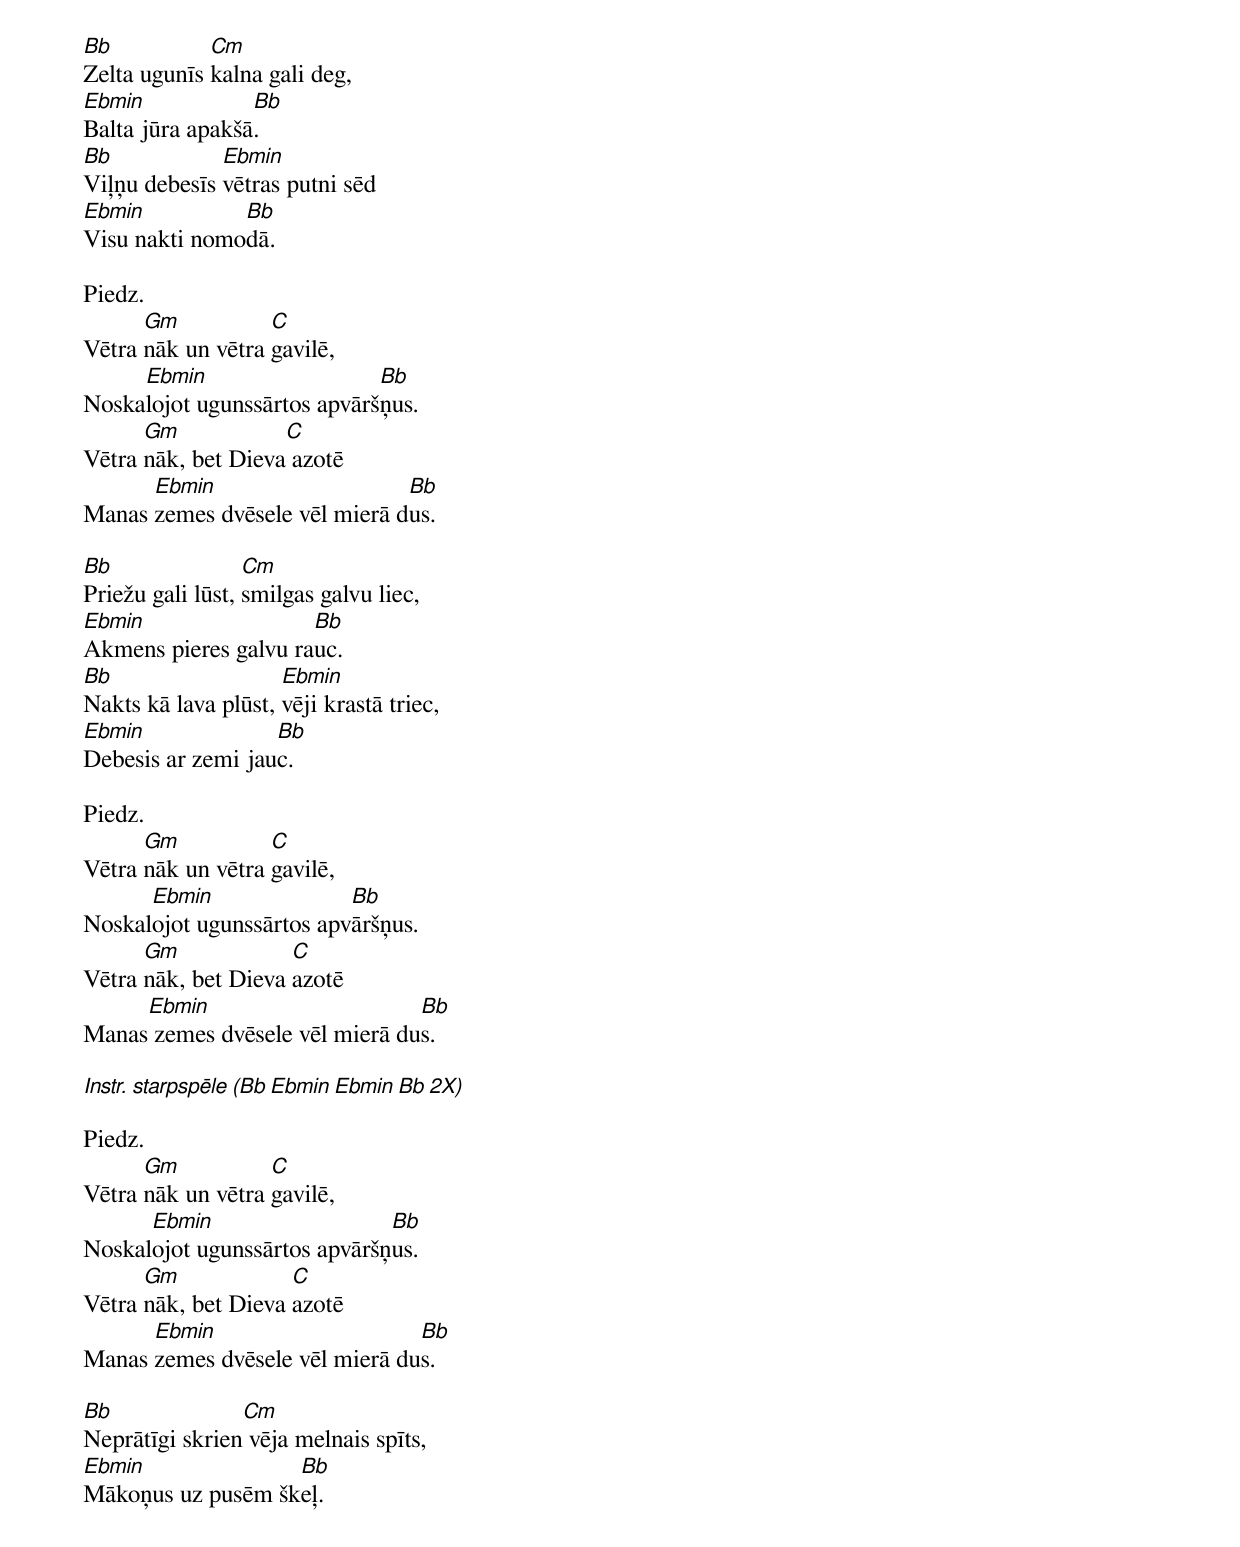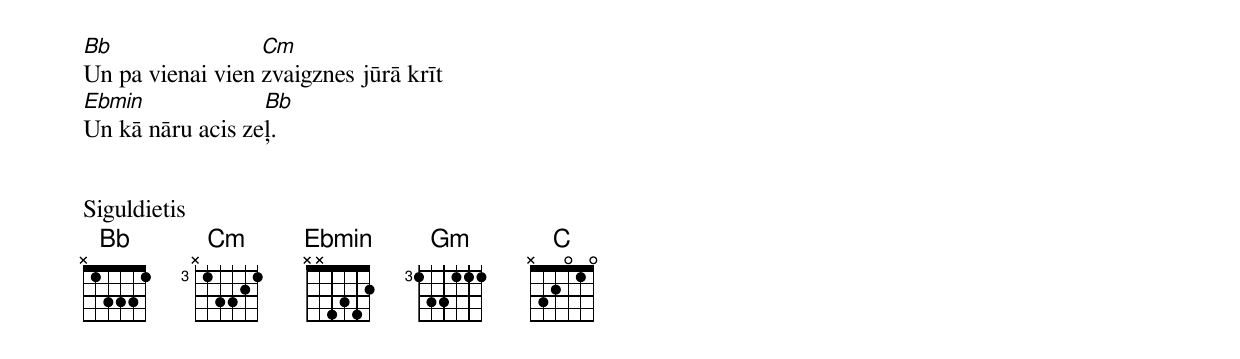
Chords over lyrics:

Bb           Cm
Zelta ugunīs kalna gali deg,
Ebmin            Bb
Balta jūra apakšā.
Bb            Ebmin
Viļņu debesīs vētras putni sēd
Ebmin          Bb
Visu nakti nomodā.

Piedz.
      Gm           C
Vētra nāk un vētra gavilē,
     Ebmin                   Bb
Noskalojot ugunssārtos apvāršņus.
      Gm            C
Vētra nāk, bet Dieva azotē
      Ebmin                    Bb
Manas zemes dvēsele vēl mierā dus.

Bb                Cm
Priežu gali lūst, smilgas galvu liec,
Ebmin                 Bb
Akmens pieres galvu rauc.
Bb                   Ebmin
Nakts kā lava plūst, vēji krastā triec,
Ebmin              Bb
Debesis ar zemi jauc.

Piedz.
      Gm           C
Vētra nāk un vētra gavilē,
      Ebmin               Bb
Noskalojot ugunssārtos apvāršņus.
      Gm             C
Vētra nāk, bet Dieva azotē
     Ebmin                      Bb
Manas zemes dvēsele vēl mierā dus.

Instr. starpspēle (Bb Ebmin Ebmin Bb 2X)

Piedz.
      Gm           C
Vētra nāk un vētra gavilē,
      Ebmin                   Bb
Noskalojot ugunssārtos apvāršņus.
      Gm             C
Vētra nāk, bet Dieva azotē
      Ebmin                     Bb
Manas zemes dvēsele vēl mierā dus.

Bb              Cm
Neprātīgi skrien vēja melnais spīts,
Ebmin              Bb
Mākoņus uz pusēm škeļ.
Bb                Cm
Un pa vienai vien zvaigznes jūrā krīt
Ebmin             Bb
Un kā nāru acis zeļ.


Siguldietis
